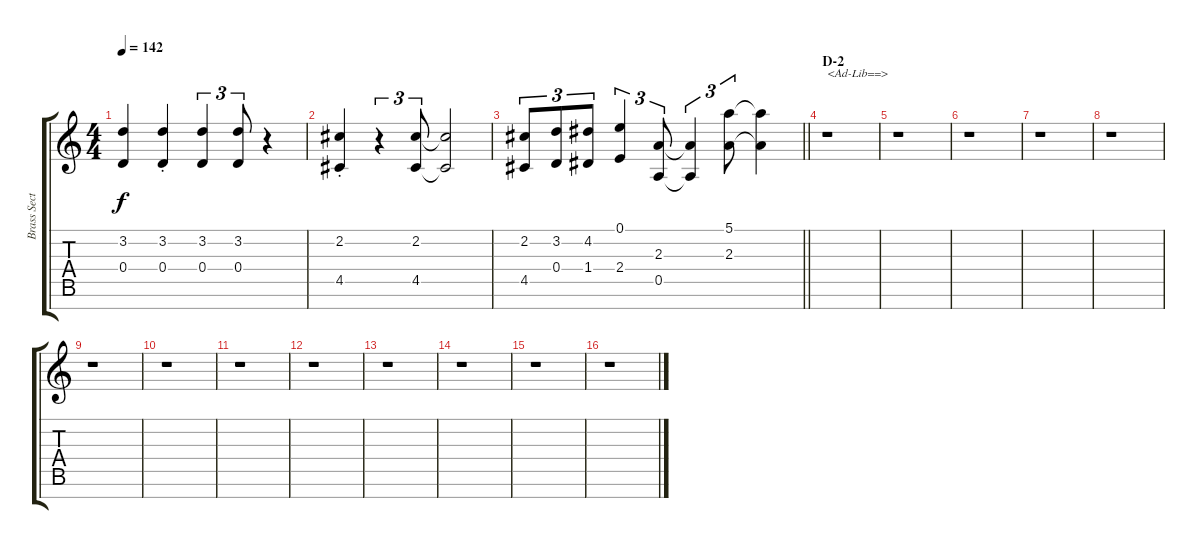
\track ("Brass Section" "Brass Sect") {instrument brasssection}
\staff {score tabs}
\tuning (E5 B4 G4 D4 A3 E3 B2) {hide}
\ts (4 4)
\tempo 142
\clef g2
\ks c
(3.2{t} 0.4{t}).4{dy f} (3.2{st} 0.4{st}).4 (3.2 0.4).4{tu (3 2)} (3.2 0.4).8{tu (3 2)} r.4 |
(2.2{st} 4.5{st}).4 r.4{tu (3 2)} (2.2 4.5).8{tu (3 2)} (2.2{t} 4.5{t}).2 |
\barLineRight lightlight
(2.2 4.5).8{tu (3 2)} (3.2 0.4).8{tu (3 2)} (4.2 1.4).8{tu (3 2)} (0.1 2.4).4{tu (3 2)} (2.3 0.5).8{tu (3 2)} (2.3{t} 0.5{t}).4{tu (3 2)} (5.1 2.3).8{tu (3 2)} (5.1{t} 2.3{t}).4 |
\section ("" "D-2")
r.1{txt "<Ad-Lib==>"} |
r.1 |
r.1 |
r.1 |
r.1 |
r.1 |
r.1 |
r.1 |
r.1 |
r.1 |
r.1 |
r.1 |
r.1
